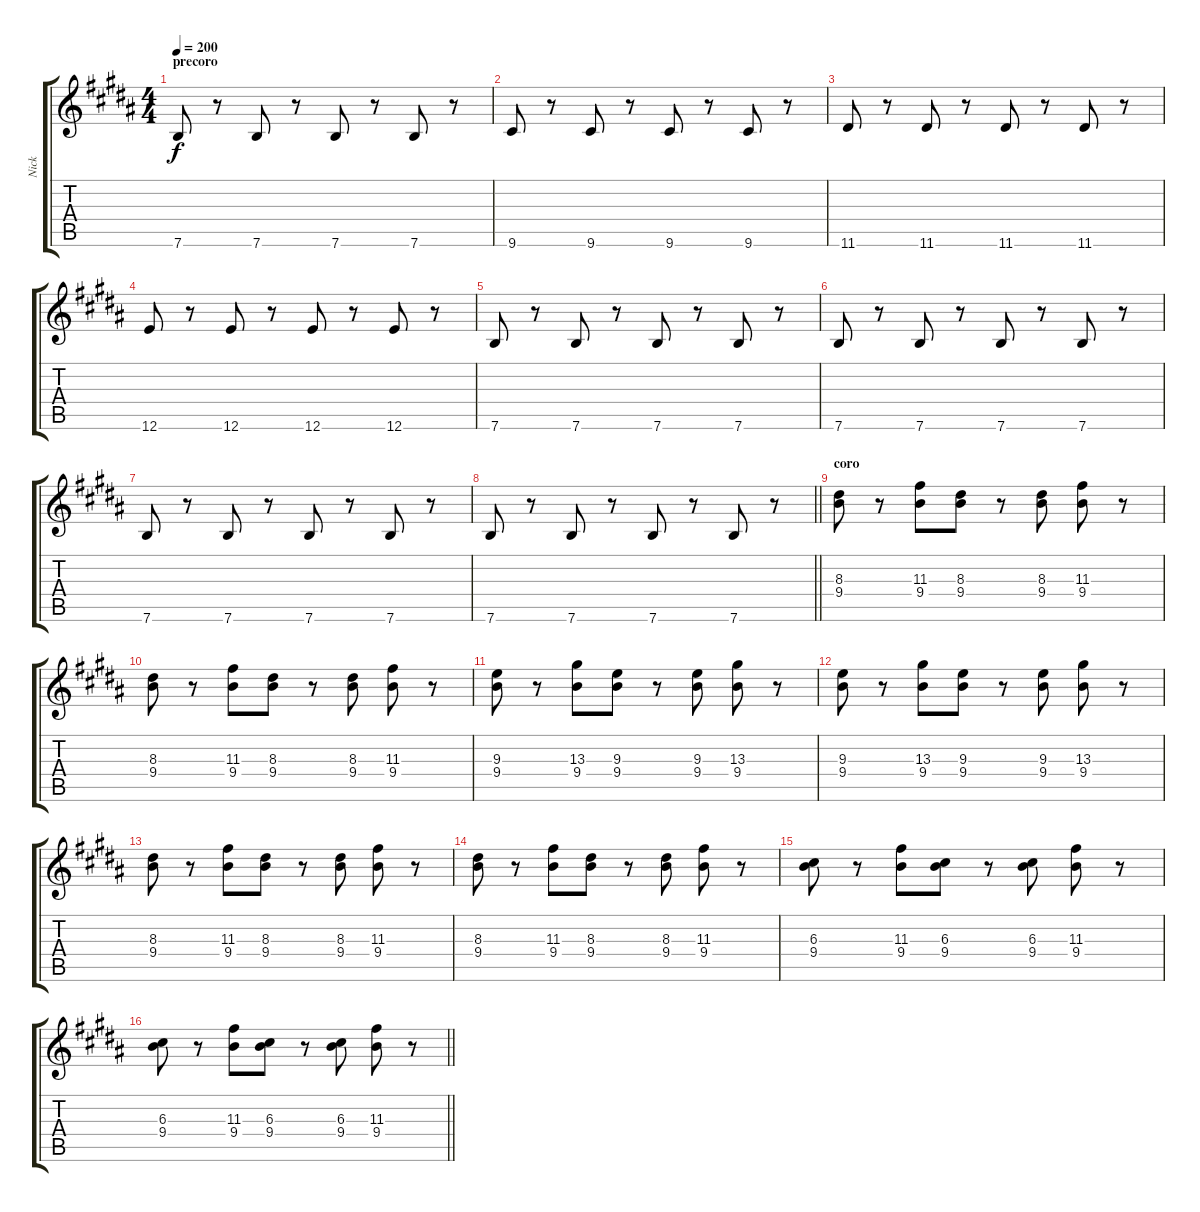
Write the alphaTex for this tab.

\track ("Nick" "Nick") {instrument distortionguitar}
\staff {score tabs}
\tuning (E4 B3 G3 D3 A2 E2) {hide}
\ts (4 4)
\section ("" "precoro")
\tempo 200
\clef g2
\ks b
7.6.8{dy f} r.8 7.6.8 r.8 7.6.8 r.8 7.6.8 r.8 |
9.6.8 r.8 9.6.8 r.8 9.6.8 r.8 9.6.8 r.8 |
11.6.8 r.8 11.6.8 r.8 11.6.8 r.8 11.6.8 r.8 |
12.6.8 r.8 12.6.8 r.8 12.6.8 r.8 12.6.8 r.8 |
7.6.8 r.8 7.6.8 r.8 7.6.8 r.8 7.6.8 r.8 |
7.6.8 r.8 7.6.8 r.8 7.6.8 r.8 7.6.8 r.8 |
7.6.8 r.8 7.6.8 r.8 7.6.8 r.8 7.6.8 r.8 |
\barLineRight lightlight
7.6.8 r.8 7.6.8 r.8 7.6.8 r.8 7.6.8 r.8 |
\section ("" "coro")
(8.3 9.4).8 r.8 (11.3 9.4).8 (8.3 9.4).8 r.8 (8.3 9.4).8 (11.3 9.4).8 r.8 |
(8.3 9.4).8 r.8 (11.3 9.4).8 (8.3 9.4).8 r.8 (8.3 9.4).8 (11.3 9.4).8 r.8 |
(9.3 9.4).8 r.8 (13.3 9.4).8 (9.3 9.4).8 r.8 (9.3 9.4).8 (13.3 9.4).8 r.8 |
(9.3 9.4).8 r.8 (13.3 9.4).8 (9.3 9.4).8 r.8 (9.3 9.4).8 (13.3 9.4).8 r.8 |
(8.3 9.4).8 r.8 (11.3 9.4).8 (8.3 9.4).8 r.8 (8.3 9.4).8 (11.3 9.4).8 r.8 |
(8.3 9.4).8 r.8 (11.3 9.4).8 (8.3 9.4).8 r.8 (8.3 9.4).8 (11.3 9.4).8 r.8 |
(6.3 9.4).8 r.8 (11.3 9.4).8 (6.3 9.4).8 r.8 (6.3 9.4).8 (11.3 9.4).8 r.8 |
\barLineRight lightlight
(6.3 9.4).8 r.8 (11.3 9.4).8 (6.3 9.4).8 r.8 (6.3 9.4).8 (11.3 9.4).8 r.8
